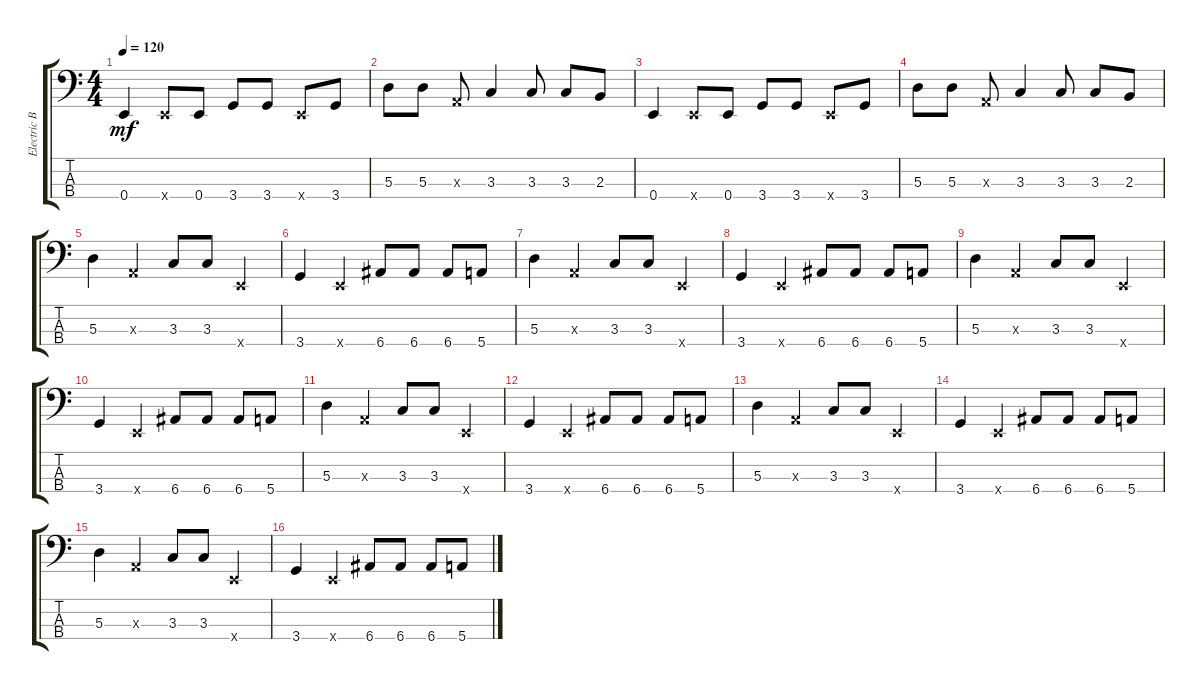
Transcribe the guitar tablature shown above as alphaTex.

\track ("Electric Bass" "Electric B") {instrument electricbassfinger}
\staff {score tabs}
\tuning (G2 D2 A1 E1) {hide}
\ts (4 4)
\tempo 120
\clef f4
\ks c
0.4.4{dy mf} 0.4{x}.8 0.4.8 3.4.8 3.4.8 0.4{x}.8 3.4.8 |
5.3.8 5.3.8 0.3{x}.8 3.3.4 3.3.8 3.3.8 2.3.8 |
0.4.4 0.4{x}.8 0.4.8 3.4.8 3.4.8 0.4{x}.8 3.4.8 |
5.3.8 5.3.8 0.3{x}.8 3.3.4 3.3.8 3.3.8 2.3.8 |
5.3.4 0.3{x}.4 3.3.8 3.3.8 0.4{x}.4 |
3.4.4 0.4{x}.4 6.4.8 6.4.8 6.4.8 5.4.8 |
5.3.4 0.3{x}.4 3.3.8 3.3.8 0.4{x}.4 |
3.4.4 0.4{x}.4 6.4.8 6.4.8 6.4.8 5.4.8 |
5.3.4 0.3{x}.4 3.3.8 3.3.8 0.4{x}.4 |
3.4.4 0.4{x}.4 6.4.8 6.4.8 6.4.8 5.4.8 |
5.3.4 0.3{x}.4 3.3.8 3.3.8 0.4{x}.4 |
3.4.4 0.4{x}.4 6.4.8 6.4.8 6.4.8 5.4.8 |
5.3.4 0.3{x}.4 3.3.8 3.3.8 0.4{x}.4 |
3.4.4 0.4{x}.4 6.4.8 6.4.8 6.4.8 5.4.8 |
5.3.4 0.3{x}.4 3.3.8 3.3.8 0.4{x}.4 |
3.4.4 0.4{x}.4 6.4.8 6.4.8 6.4.8 5.4.8
